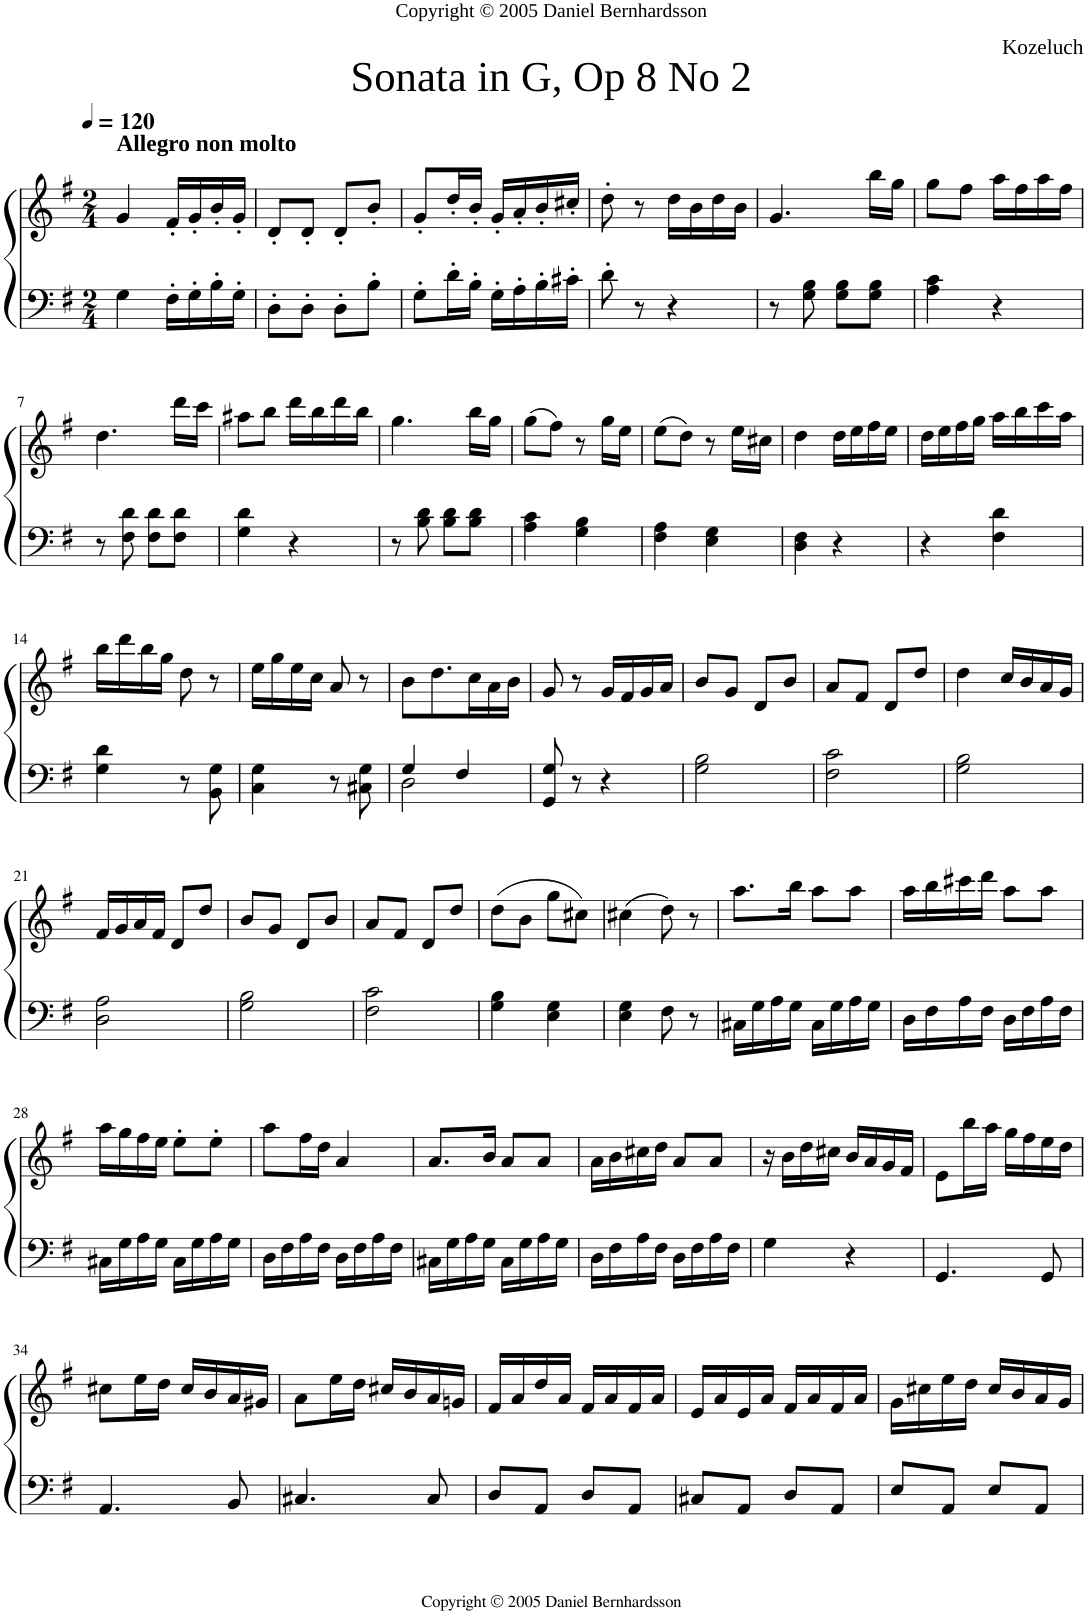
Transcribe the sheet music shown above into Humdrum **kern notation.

**kern	**kern
*part1	*part1
*staff2	*staff1
*I"Piano	*
*I'Pno.	*
*clefF4	*clefG2
*k[f#]	*k[f#]
*G:	*G:
*M2/4	*M2/4
*MM120	*MM120
=1	=1
!	!LO:TX:a:B:t=Allegro non molto
4G\	4g/
16F#'\LL	16f#'/LL
16G'\	16g'/
16B'\	16b'/
16G'\JJ	16g'/JJ
=2	=2
8D'\L	8d'/L
8D'\J	8d'/J
8D'\L	8d'/L
8B'\J	8b'/J
=3	=3
8G'\L	8g'/L
16d'\L	16dd'/L
16B'\JJ	16b'/JJ
16G'\LL	16g'/LL
16A'\	16a'/
16B'\	16b'/
16c#X'\JJ	16cc#X'/JJ
=4	=4
8d'\	8dd'\
8r	8r
4r	16dd\LL
.	16b\
.	16dd\
.	16b\JJ
=5	=5
8r	4.g/
8G\ 8B\	.
8G\ 8B\L	.
8G\ 8B\J	16bb\LL
.	16gg\JJ
=6	=6
4A\ 4c\	8gg\L
.	8ff#\J
4r	16aa\LL
.	16ff#\
.	16aa\
.	16ff#\JJ
!!LO:LB:g=z
=7	=7
8r	4.dd\
8F#\ 8d\	.
8F#\ 8d\L	.
8F#\ 8d\J	16ddd\LL
.	16ccc\JJ
=8	=8
4G\ 4d\	8aa#X\L
.	8bb\J
4r	16ddd\LL
.	16bb\
.	16ddd\
.	16bb\JJ
=9	=9
8r	4.gg\
8B\ 8d\	.
8B\ 8d\L	.
8B\ 8d\J	16bb\LL
.	16gg\JJ
=10	=10
4A\ 4c\	(8gg\L
.	8ff#\J)
4G\ 4B\	8r
.	16gg\LL
.	16ee\JJ
=11	=11
4F#\ 4A\	(8ee\L
.	8dd\J)
4E\ 4G\	8r
.	16ee\LL
.	16cc#X\JJ
=12	=12
4D\ 4F#\	4dd\
4r	16dd\LL
.	16ee\
.	16ff#\
.	16ee\JJ
=13	=13
4r	16dd\LL
.	16ee\
.	16ff#\
.	16gg\JJ
4F#\ 4d\	16aa\LL
.	16bb\
.	16ccc\
.	16aa\JJ
!!LO:LB:g=z
=14	=14
4G\ 4d\	16bb\LL
.	16ddd\
.	16bb\
.	16gg\JJ
8r	8dd\
8BB\ 8G\	8r
=15	=15
4C\ 4G\	16ee\LL
.	16gg\
.	16ee\
.	16cc\JJ
8r	8a/
8C#X\ 8G\	8r
=16	=16
*^	*
4G/	2D\	8b\L
.	.	8.dd\
4F#/	.	.
.	.	16cc\L
.	.	16a\
.	.	16b\JJ
*v	*v	*
=17	=17
8GG/ 8G/	8g/
8r	8r
4r	16g/LL
.	16f#/
.	16g/
.	16a/JJ
=18	=18
2G\ 2B\	8b/L
.	8g/J
.	8d/L
.	8b/J
=19	=19
2F#\ 2c\	8a/L
.	8f#/J
.	8d/L
.	8dd/J
=20	=20
2G\ 2B\	4dd\
.	16cc/LL
.	16b/
.	16a/
.	16g/JJ
!!LO:LB:g=z
=21	=21
2D\ 2A\	16f#/LL
.	16g/
.	16a/
.	16f#/JJ
.	8d/L
.	8dd/J
=22	=22
2G\ 2B\	8b/L
.	8g/J
.	8d/L
.	8b/J
=23	=23
2F#\ 2c\	8a/L
.	8f#/J
.	8d/L
.	8dd/J
=24	=24
4G\ 4B\	(8dd\L
.	8b\J
4E\ 4G\	8gg\L
.	8cc#X\J)
=25	=25
4E\ 4G\	(4cc#X\
8F#\	8dd\)
8r	8r
=26	=26
16C#X\LL	8.aa\L
16G\	.
16A\	.
16G\JJ	16bb\Jk
16C#\LL	8aa\L
16G\	.
16A\	8aa\J
16G\JJ	.
=27	=27
16D\LL	16aa\LL
16F#\	16bb\
16A\	16ccc#X\
16F#\JJ	16ddd\JJ
16D\LL	8aa\L
16F#\	.
16A\	8aa\J
16F#\JJ	.
!!LO:LB:g=z
=28	=28
16C#X\LL	16aa\LL
16G\	16gg\
16A\	16ff#\
16G\JJ	16ee\JJ
16C#\LL	8ee'\L
16G\	.
16A\	8ee'\J
16G\JJ	.
=29	=29
16D\LL	8aa\L
16F#\	.
16A\	16ff#\L
16F#\JJ	16dd\JJ
16D\LL	4a/
16F#\	.
16A\	.
16F#\JJ	.
=30	=30
16C#X\LL	8.a/L
16G\	.
16A\	.
16G\JJ	16b/Jk
16C#\LL	8a/L
16G\	.
16A\	8a/J
16G\JJ	.
=31	=31
16D\LL	16a\LL
16F#\	16b\
16A\	16cc#X\
16F#\JJ	16dd\JJ
16D\LL	8a/L
16F#\	.
16A\	8a/J
16F#\JJ	.
=32	=32
4G\	16r
.	16b\LL
.	16dd\
.	16cc#X\JJ
4r	16b/LL
.	16a/
.	16g/
.	16f#/JJ
=33	=33
4.GG/	8e\L
.	16bb\L
.	16aa\JJ
.	16gg\LL
.	16ff#\
8GG/	16ee\
.	16dd\JJ
!!LO:LB:g=z
=34	=34
4.AA/	8cc#X\L
.	16ee\L
.	16dd\JJ
.	16cc#/LL
.	16b/
8BB/	16a/
.	16g#X/JJ
=35	=35
4.C#X/	8a\L
.	16ee\L
.	16dd\JJ
.	16cc#X/LL
.	16b/
8C#/	16a/
.	16gn/JJ
=36	=36
8D/L	16f#/LL
.	16a/
8AA/J	16dd/
.	16a/JJ
8D/L	16f#/LL
.	16a/
8AA/J	16f#/
.	16a/JJ
=37	=37
8C#X/L	16e/LL
.	16a/
8AA/J	16e/
.	16a/JJ
8D/L	16f#/LL
.	16a/
8AA/J	16f#/
.	16a/JJ
=38	=38
8E/L	16g\LL
.	16cc#X\
8AA/J	16ee\
.	16dd\JJ
8E/L	16cc#/LL
.	16b/
8AA/J	16a/
.	16g/JJ
=	=
*-	*-
